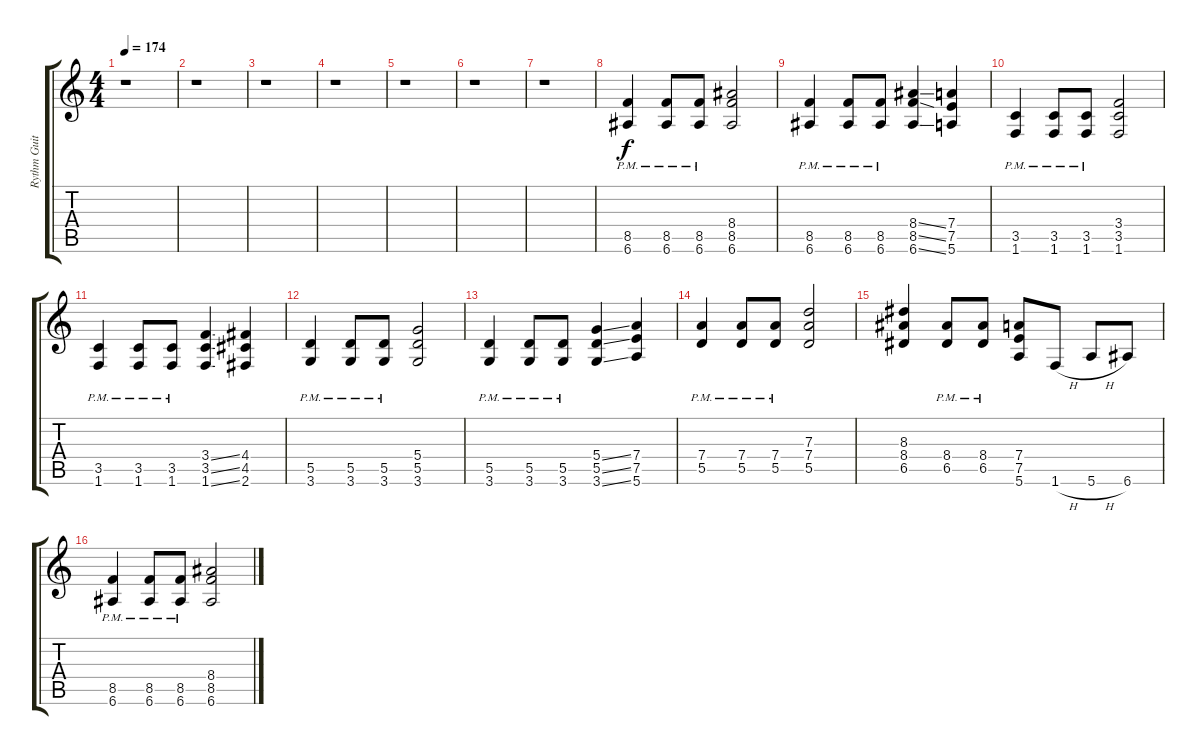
\track ("Rythm Guitar" "Rythm Guit") {instrument distortionguitar}
\staff {score tabs}
\tuning (E4 B3 G3 D3 A2 E2) {hide}
\ts (4 4)
\tempo 174
\clef g2
\ks c
r.1{dy f} |
r.1 |
r.1 |
r.1 |
r.1 |
r.1 |
r.1 |
(8.5{pm} 6.6{pm}).4 (8.5{pm} 6.6{pm}).8 (8.5{pm} 6.6{pm}).8 (8.4 8.5 6.6).2 |
(8.5{pm} 6.6{pm}).4 (8.5{pm} 6.6{pm}).8 (8.5{pm} 6.6{pm}).8 (8.4{ss} 8.5{ss} 6.6{ss}).4 (7.4 7.5 5.6).4 |
(3.5{pm} 1.6{pm}).4 (3.5{pm} 1.6{pm}).8 (3.5{pm} 1.6{pm}).8 (3.4 3.5 1.6).2 |
(3.5{pm} 1.6{pm}).4 (3.5{pm} 1.6{pm}).8 (3.5{pm} 1.6{pm}).8 (3.4{ss} 3.5{ss} 1.6{ss}).4 (4.4 4.5 2.6).4 |
(5.5{pm} 3.6{pm}).4 (5.5{pm} 3.6{pm}).8 (5.5{pm} 3.6{pm}).8 (5.4 5.5 3.6).2 |
(5.5{pm} 3.6{pm}).4 (5.5{pm} 3.6{pm}).8 (5.5{pm} 3.6{pm}).8 (5.4{ss} 5.5{ss} 3.6{ss}).4 (7.4 7.5 5.6).4 |
(7.4{pm} 5.5{pm}).4 (7.4{pm} 5.5{pm}).8 (7.4{pm} 5.5{pm}).8 (7.3 7.4 5.5).2 |
(8.3 8.4 6.5).4 (8.4{pm} 6.5{pm}).8 (8.4{pm} 6.5{pm}).8 (7.4 7.5 5.6).8 1.6{h}.8 5.6{h}.8 6.6.8 |
(8.5{pm} 6.6{pm}).4 (8.5{pm} 6.6{pm}).8 (8.5{pm} 6.6{pm}).8 (8.4 8.5 6.6).2
